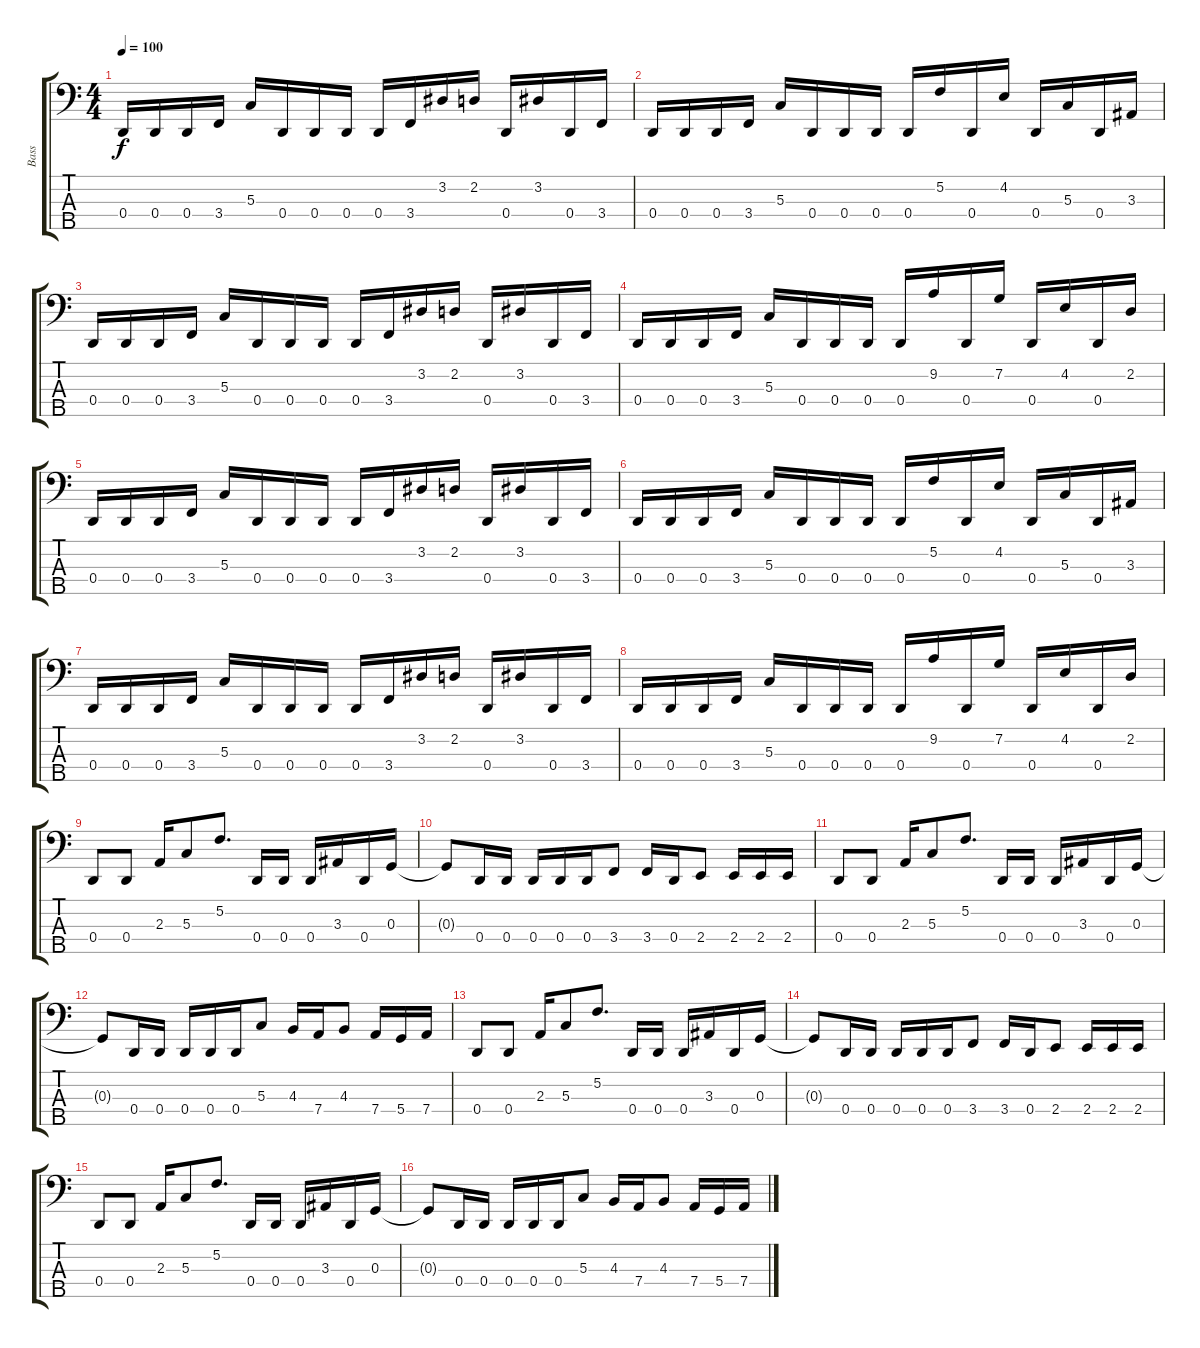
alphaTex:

\track ("Bass" "Bass") {instrument electricbassfinger}
\staff {score tabs}
\tuning (F2 C2 G1 D1 A0) {hide}
\ts (4 4)
\tempo 100
\clef f4
\ks c
0.4.16{dy f} 0.4.16 0.4.16 3.4.16 5.3.16 0.4.16 0.4.16 0.4.16 0.4.16 3.4.16 3.2.16 2.2.16 0.4.16 3.2.16 0.4.16 3.4.16 |
0.4.16 0.4.16 0.4.16 3.4.16 5.3.16 0.4.16 0.4.16 0.4.16 0.4.16 5.2.16 0.4.16 4.2.16 0.4.16 5.3.16 0.4.16 3.3.16 |
0.4.16 0.4.16 0.4.16 3.4.16 5.3.16 0.4.16 0.4.16 0.4.16 0.4.16 3.4.16 3.2.16 2.2.16 0.4.16 3.2.16 0.4.16 3.4.16 |
0.4.16 0.4.16 0.4.16 3.4.16 5.3.16 0.4.16 0.4.16 0.4.16 0.4.16 9.2.16 0.4.16 7.2.16 0.4.16 4.2.16 0.4.16 2.2.16 |
0.4.16 0.4.16 0.4.16 3.4.16 5.3.16 0.4.16 0.4.16 0.4.16 0.4.16 3.4.16 3.2.16 2.2.16 0.4.16 3.2.16 0.4.16 3.4.16 |
0.4.16 0.4.16 0.4.16 3.4.16 5.3.16 0.4.16 0.4.16 0.4.16 0.4.16 5.2.16 0.4.16 4.2.16 0.4.16 5.3.16 0.4.16 3.3.16 |
0.4.16 0.4.16 0.4.16 3.4.16 5.3.16 0.4.16 0.4.16 0.4.16 0.4.16 3.4.16 3.2.16 2.2.16 0.4.16 3.2.16 0.4.16 3.4.16 |
0.4.16 0.4.16 0.4.16 3.4.16 5.3.16 0.4.16 0.4.16 0.4.16 0.4.16 9.2.16 0.4.16 7.2.16 0.4.16 4.2.16 0.4.16 2.2.16 |
0.4.8 0.4.8 2.3.16 5.3.8 5.2.8{d} 0.4.16 0.4.16 0.4.16 3.3.16 0.4.16 0.3.16 |
0.3{t}.8 0.4.16 0.4.16 0.4.16 0.4.16 0.4.16 3.4.8 3.4.16 0.4.16 2.4.8 2.4.16 2.4.16 2.4.16 |
0.4.8 0.4.8 2.3.16 5.3.8 5.2.8{d} 0.4.16 0.4.16 0.4.16 3.3.16 0.4.16 0.3.16 |
0.3{t}.8 0.4.16 0.4.16 0.4.16 0.4.16 0.4.16 5.3.8 4.3.16 7.4.16 4.3.8 7.4.16 5.4.16 7.4.16 |
0.4.8 0.4.8 2.3.16 5.3.8 5.2.8{d} 0.4.16 0.4.16 0.4.16 3.3.16 0.4.16 0.3.16 |
0.3{t}.8 0.4.16 0.4.16 0.4.16 0.4.16 0.4.16 3.4.8 3.4.16 0.4.16 2.4.8 2.4.16 2.4.16 2.4.16 |
0.4.8 0.4.8 2.3.16 5.3.8 5.2.8{d} 0.4.16 0.4.16 0.4.16 3.3.16 0.4.16 0.3.16 |
0.3{t}.8 0.4.16 0.4.16 0.4.16 0.4.16 0.4.16 5.3.8 4.3.16 7.4.16 4.3.8 7.4.16 5.4.16 7.4.16
